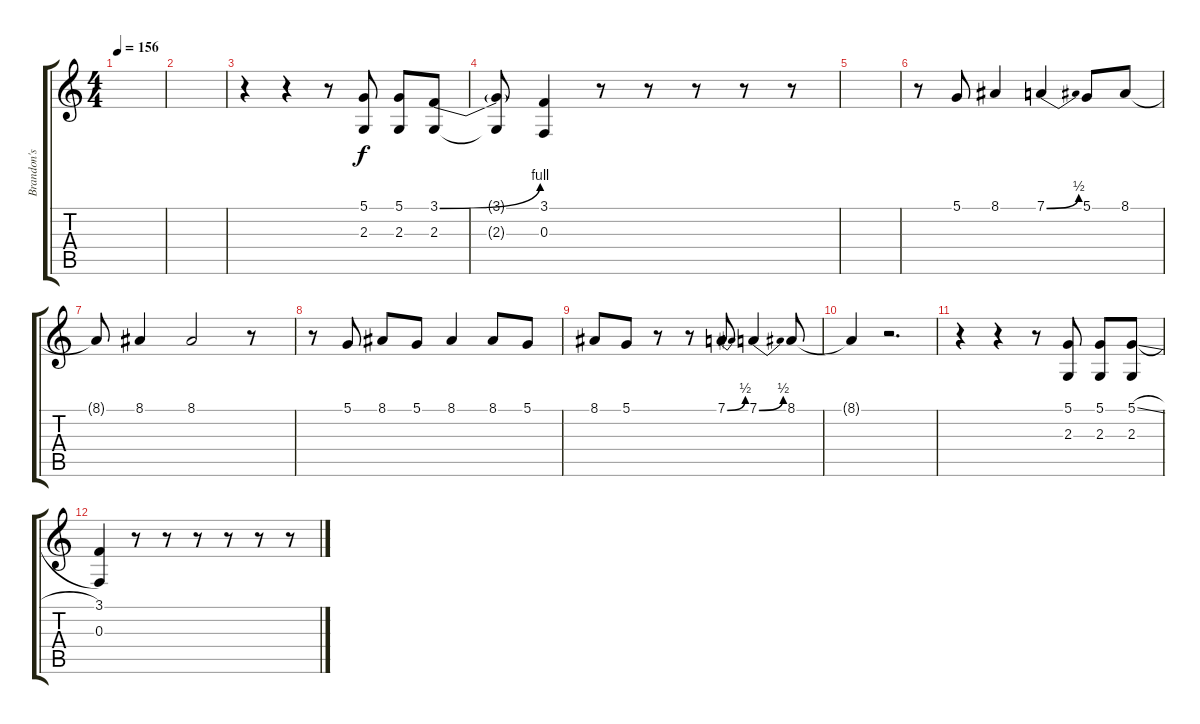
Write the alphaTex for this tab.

\track ("Brandon's" "Brandon's") {instrument oboe}
\staff {score tabs}
\tuning (D4 A3 F3 C3 G2 C2) {hide}
\ts (4 4)
\tempo 156
\clef g2
\ks c
|
|
r.4 r.4 r.8 (5.1 2.3).8 (5.1 2.3).8 (3.1{be (bend 0 0 60 4)} 2.3).8 |
(3.1{t} 2.3{t}).8 (3.1 0.3).4 r.8 r.8 r.8 r.8 r.8 |
|
r.8 5.1.8 8.1.4 7.1{be (bend 0 0 60 2)}.4 5.1.8 8.1.8 |
8.1{t}.8 8.1.4 8.1.2 r.8 |
r.8 5.1.8 8.1.8 5.1.8 8.1.4 8.1.8 5.1.8 |
8.1.8 5.1.8 r.8 r.8 7.1{be (bend 0 0 60 2)}.8 7.1{be (bend 0 0 60 2)}.4 8.1.8 |
8.1{t}.4 r.2{d} |
r.4 r.4 r.8 (5.1 2.3).8 (5.1 2.3).8 (5.1{sl} 2.3).8 |
(3.1 0.3).4 r.8 r.8 r.8 r.8 r.8 r.8
